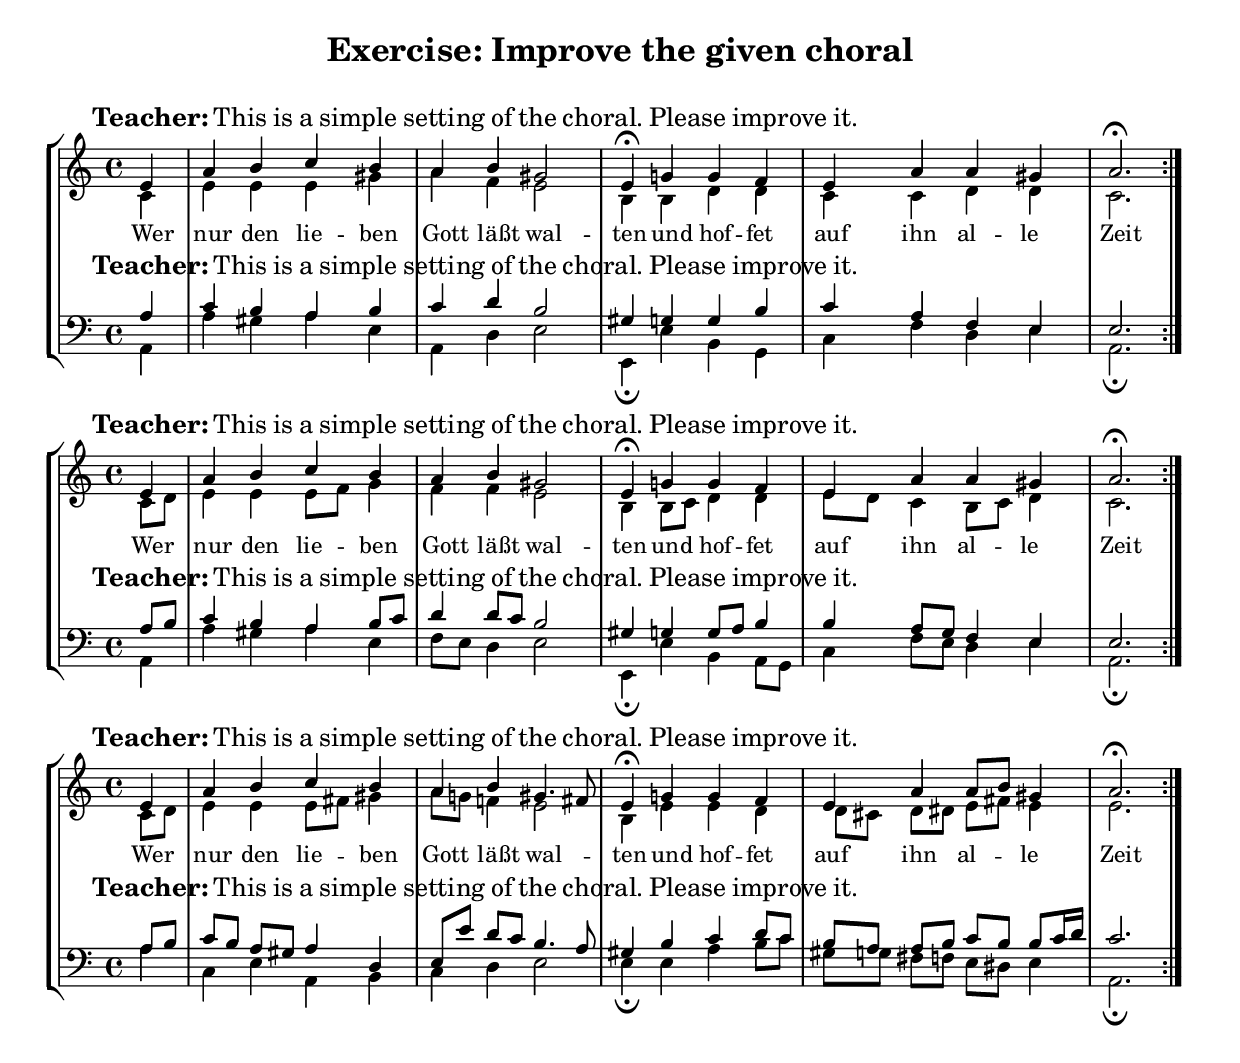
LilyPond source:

%% DO NOT EDIT this file manually; it is automatically
%% generated from LSR http://lsr.dsi.unimi.it
%% Make any changes in LSR itself, or in Documentation/snippets/new/ ,
%% and then run scripts/auxiliar/makelsr.py
%%
%% This file is in the public domain.
\version "2.17.19"

\header {
  lsrtags = "paper-and-layout, staff-notation, syntax-and-expressions"

  texidoc = "
The code of this snippet shows how to achieve vertical aligned
StaffGroups with a SystemStartBar for each StaffGroup, but without
connecting them. This might be helpful for educational uses, but of
course other  utilizations are thinkable.

"
  doctitle = "Vertical aligned StaffGroups without connecting SystemStartBar"
} % begin verbatim

% by Thomas Morley

#(set-global-staff-size 18)

\paper {
  indent = 0
  ragged-right = ##f
  print-all-headers = ##t
}

\layout {
  \context {
    \Staff
    \consists "Mark_engraver"
    \override RehearsalMark.self-alignment-X = #LEFT
  }
  \context {
    \StaffGroup
    systemStartDelimiterHierarchy =
      #'(SystemStartBrace (SystemStartBracket a b))
  }
  \context {
    \Score
    \override SystemStartBrace.style = #'bar-line
    \override SystemStartBar.stencil = ##f
    \override SystemStartBrace.padding = #-0.1
    \override SystemStartBrace.thickness = #1.6
    \remove "Mark_engraver"
    \override StaffGrouper.staffgroup-staff-spacing.basic-distance = #15
  }
}

%%%% EXAMPLE

txt =
\lyricmode {
  Wer4 nur den lie -- ben Gott läßt wal2 -- ten4
  und4 hof -- fet auf ihn al -- le Zeit2.
}

% First StaffGroup "exercise"

eI =
\relative c' {
        \mark \markup {
                \bold Teacher:
                This is a simple setting of the choral. Please improve it.
                }
        \key a\minor
        \time 4/4
        \voiceOne

        \partial 4
        e4
        a b c b
        a b gis2
        e4\fermata g! g f
        e a a gis
        a2.\fermata
        \bar ":|."
}

eII =
\relative c' {
        \key a\minor
        \time 4/4
        \voiceTwo
        \partial 4
        c4
        e e e gis
        a f e2
        b4 b d d
        c c d d
        c2.
        \bar ":|."
}

eIII =
\relative c' {
        \key a\minor
        \time 4/4
        \clef bass
        \voiceOne

        \partial 4
        a4
        c b a b
        c d b2
        gis4 g g b
        c a f e
        e2.
}

eIV =
\relative c' {
        \key a\minor
        \time 4/4
        \clef bass
        \voiceTwo

        \partial 4
        a,4
        a' gis a e
        a, d e2
        e,4\fermata e' b g
        c f d e
        a,2.\fermata
        \bar ":|."
}

exercise =
\new StaffGroup = "exercise"
<<

  \new Staff
    <<
      \new Voice \eI
      \new Voice \eII
    >>

  \new Lyrics \txt

  \new Staff
    <<
      \new Voice \eIII
      \new Voice \eIV
    >>
>>

% Second StaffGRoup "simple Bach"

sbI =
\relative c' {
        \mark \markup { \bold" Pupil:" Here's my version! }
        \key a\minor
        \time 4/4
        \voiceOne

        \partial 4
        e4
        a b c b
        a b gis2
        e4\fermata g! g f
        e a a gis
        a2.\fermata
        \bar ":|."
}

sbII =
\relative c' {
        \key a\minor
        \time 4/4
        \voiceTwo
        \partial 4
        c8 d
        e4 e e8 f g4
        f f e2
        b4 b8 c d4 d
        e8 d c4 b8 c d4
        c2.
        \bar ":|."
}

sbIII =
\relative c' {
        \key a\minor
        \time 4/4
        \clef bass
        \voiceOne

        \partial 4
        a8 b
        c4 b a b8 c
        d4 d8 c b2
        gis4 g g8 a b4
        b a8 g f4 e
        e2.
}

sbIV =
\relative c' {
        \key a\minor
        \time 4/4
        \clef bass
        \voiceTwo

        \partial 4
        a,4
        a' gis a e
        f8 e d4 e2
        e,4\fermata e' b a8 g
        c4 f8 e d4 e
        a,2.\fermata
        \bar ":|."
}

simpleBach =
\new StaffGroup = "simple Bach"
<<

  \new Staff
    <<
      \new Voice \sbI
      \new Voice \sbII
    >>

  \new Lyrics \txt

  \new Staff
    <<
      \new Voice \sbIII
      \new Voice \sbIV
    >>
>>

% Third StaffGroup "chromatic Bach"

cbI =
\relative c' {
        \mark \markup {
                \bold "Teacher:"
                \column {
                        "Well, you simply copied and transposed a version of J.S.Bach."
                        "Do you know this one?"
                }
        }
        \key a\minor
        \time 4/4
        \voiceOne

        \partial 4
        e4
        a b c b
        a b gis4. fis8
        e4\fermata g! g f
        e a a8 b gis4
        a2.\fermata
        \bar ":|."
}

cbII =
\relative c' {
        \key a\minor
        \time 4/4
        \voiceTwo
        \partial 4
        c8 d
        e4 e e8 fis gis4
        a8 g! f!4 e2
        b4 e e d
        d8[ cis] d dis e fis e4
        e2.
        \bar ":|."
}

cbIII =
\relative c' {
        \key a\minor
        \time 4/4
        \clef bass
        \voiceOne

        \partial 4
        a8 b
        c[ b] a gis8 a4 d,
        e8[ e'] d c b4. a8
        gis4 b c d8 c
        b[ a] a b c b b c16 d
        c2.
}

cbIV =
\relative c' {
        \key a\minor
        \time 4/4
        \clef bass
        \voiceTwo

        \partial 4
        a4
        c, e a, b
        c d e2
        e4\fermata e a b8 c
        gis[ g] fis f e dis e4
        a,2.\fermata
        \bar ":|."
}

chromaticBach =
\new StaffGroup = "chromatic Bach"
<<

  \new Staff
    <<
      \new Voice \cbI
      \new Voice \cbII
    >>

  \new Lyrics \txt

  \new Staff
    <<
      \new Voice \cbIII
      \new Voice \cbIV
    >>
>>


% Score

\score {
        <<
        \exercise
        \simpleBach
        \chromaticBach
        >>
        \header {
                title = \markup
                           \column {
                             \combine \null \vspace #1
                             "Exercise: Improve the given choral"
                             " "
                            }
        }
        \layout {
                \context {
                        \Lyrics
                        \override LyricText.X-offset = #-1
                }
        }
}
